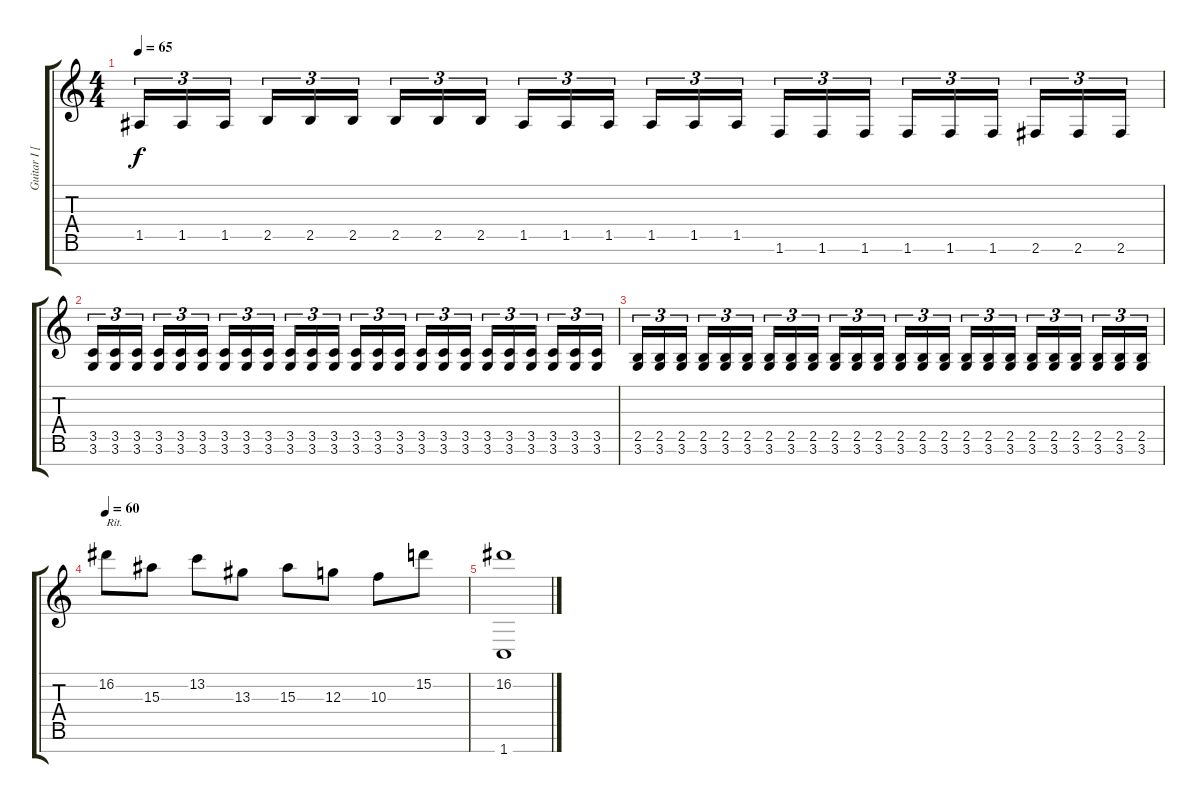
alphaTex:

\track ("Guitar I [Insahn]" "Guitar I [") {instrument distortionguitar}
\staff {score tabs}
\tuning (E4 B3 G3 D3 A2 E2 B1) {hide}
\ts (4 4)
\tempo 65
\clef g2
\ks c
1.5.16{tu (3 2) dy f} 1.5.16{tu (3 2)} 1.5.16{tu (3 2)} 2.5.16{tu (3 2)} 2.5.16{tu (3 2)} 2.5.16{tu (3 2)} 2.5.16{tu (3 2)} 2.5.16{tu (3 2)} 2.5.16{tu (3 2)} 1.5.16{tu (3 2)} 1.5.16{tu (3 2)} 1.5.16{tu (3 2)} 1.5.16{tu (3 2)} 1.5.16{tu (3 2)} 1.5.16{tu (3 2)} 1.6.16{tu (3 2)} 1.6.16{tu (3 2)} 1.6.16{tu (3 2)} 1.6.16{tu (3 2)} 1.6.16{tu (3 2)} 1.6.16{tu (3 2)} 2.6.16{tu (3 2)} 2.6.16{tu (3 2)} 2.6.16{tu (3 2)} |
(3.5 3.6).16{tu (3 2)} (3.5 3.6).16{tu (3 2)} (3.5 3.6).16{tu (3 2)} (3.5 3.6).16{tu (3 2)} (3.5 3.6).16{tu (3 2)} (3.5 3.6).16{tu (3 2)} (3.5 3.6).16{tu (3 2)} (3.5 3.6).16{tu (3 2)} (3.5 3.6).16{tu (3 2)} (3.5 3.6).16{tu (3 2)} (3.5 3.6).16{tu (3 2)} (3.5 3.6).16{tu (3 2)} (3.5 3.6).16{tu (3 2)} (3.5 3.6).16{tu (3 2)} (3.5 3.6).16{tu (3 2)} (3.5 3.6).16{tu (3 2)} (3.5 3.6).16{tu (3 2)} (3.5 3.6).16{tu (3 2)} (3.5 3.6).16{tu (3 2)} (3.5 3.6).16{tu (3 2)} (3.5 3.6).16{tu (3 2)} (3.5 3.6).16{tu (3 2)} (3.5 3.6).16{tu (3 2)} (3.5 3.6).16{tu (3 2)} |
(2.5 3.6).16{tu (3 2)} (2.5 3.6).16{tu (3 2)} (2.5 3.6).16{tu (3 2)} (2.5 3.6).16{tu (3 2)} (2.5 3.6).16{tu (3 2)} (2.5 3.6).16{tu (3 2)} (2.5 3.6).16{tu (3 2)} (2.5 3.6).16{tu (3 2)} (2.5 3.6).16{tu (3 2)} (2.5 3.6).16{tu (3 2)} (2.5 3.6).16{tu (3 2)} (2.5 3.6).16{tu (3 2)} (2.5 3.6).16{tu (3 2)} (2.5 3.6).16{tu (3 2)} (2.5 3.6).16{tu (3 2)} (2.5 3.6).16{tu (3 2)} (2.5 3.6).16{tu (3 2)} (2.5 3.6).16{tu (3 2)} (2.5 3.6).16{tu (3 2)} (2.5 3.6).16{tu (3 2)} (2.5 3.6).16{tu (3 2)} (2.5 3.6).16{tu (3 2)} (2.5 3.6).16{tu (3 2)} (2.5 3.6).16{tu (3 2)} |
\tempo 40
\tempo 60
16.2.8{txt "Rit."} 15.3.8 13.2.8 13.3.8 15.3.8 12.3.8 10.3.8 15.2.8 |
(16.2 1.7).1
